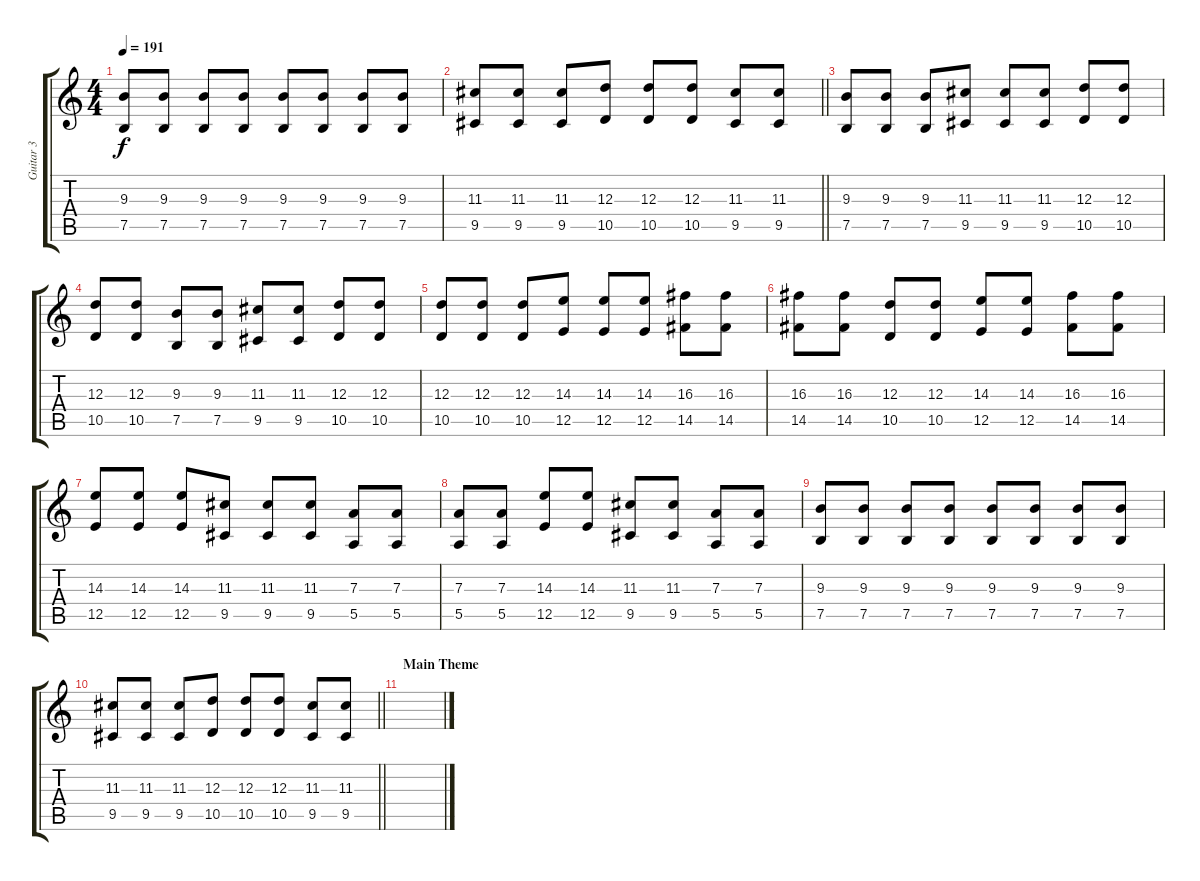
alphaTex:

\track ("Guitar 3" "Guitar 3") {instrument distortionguitar}
\staff {score tabs}
\tuning (B3 Gb3 D3 A2 E2 B1) {hide}
\ts (4 4)
\tempo 191
\clef g2
\ks c
(9.3 7.5).8{dy f} (9.3 7.5).8 (9.3 7.5).8 (9.3 7.5).8 (9.3 7.5).8 (9.3 7.5).8 (9.3 7.5).8 (9.3 7.5).8 |
\barLineRight lightlight
(11.3 9.5).8 (11.3 9.5).8 (11.3 9.5).8 (12.3 10.5).8 (12.3 10.5).8 (12.3 10.5).8 (11.3 9.5).8 (11.3 9.5).8 |
\section ("" "")
(9.3 7.5).8 (9.3 7.5).8 (9.3 7.5).8 (11.3 9.5).8 (11.3 9.5).8 (11.3 9.5).8 (12.3 10.5).8 (12.3 10.5).8 |
(12.3 10.5).8 (12.3 10.5).8 (9.3 7.5).8 (9.3 7.5).8 (11.3 9.5).8 (11.3 9.5).8 (12.3 10.5).8 (12.3 10.5).8 |
(12.3 10.5).8 (12.3 10.5).8 (12.3 10.5).8 (14.3 12.5).8 (14.3 12.5).8 (14.3 12.5).8 (16.3 14.5).8 (16.3 14.5).8 |
(16.3 14.5).8 (16.3 14.5).8 (12.3 10.5).8 (12.3 10.5).8 (14.3 12.5).8 (14.3 12.5).8 (16.3 14.5).8 (16.3 14.5).8 |
(14.3 12.5).8 (14.3 12.5).8 (14.3 12.5).8 (11.3 9.5).8 (11.3 9.5).8 (11.3 9.5).8 (7.3 5.5).8 (7.3 5.5).8 |
(7.3 5.5).8 (7.3 5.5).8 (14.3 12.5).8 (14.3 12.5).8 (11.3 9.5).8 (11.3 9.5).8 (7.3 5.5).8 (7.3 5.5).8 |
(9.3 7.5).8 (9.3 7.5).8 (9.3 7.5).8 (9.3 7.5).8 (9.3 7.5).8 (9.3 7.5).8 (9.3 7.5).8 (9.3 7.5).8 |
\barLineRight lightlight
(11.3 9.5).8 (11.3 9.5).8 (11.3 9.5).8 (12.3 10.5).8 (12.3 10.5).8 (12.3 10.5).8 (11.3 9.5).8 (11.3 9.5).8 |
\section ("" "Main Theme")
